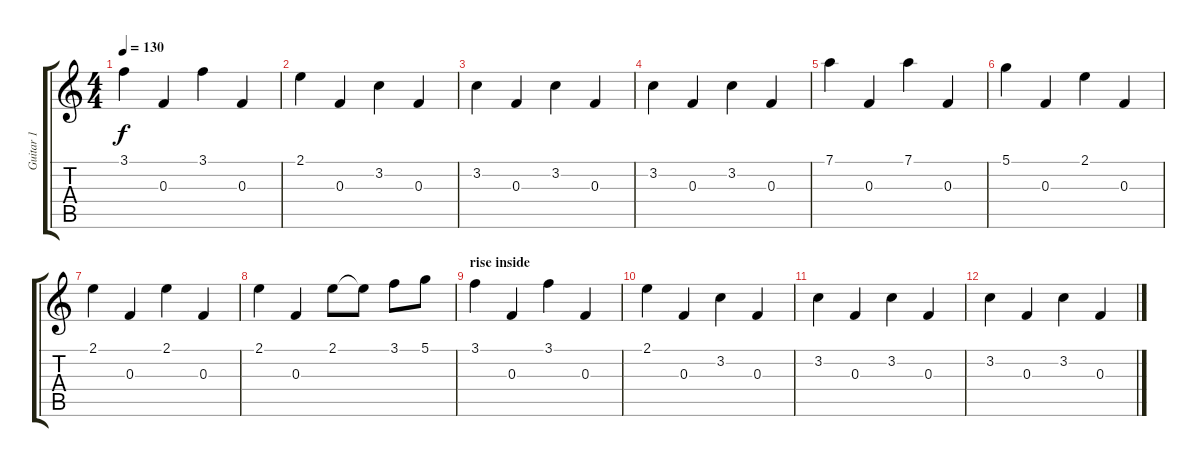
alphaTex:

\track ("Guitar 1" "Guitar 1") {instrument acousticguitarnylon}
\staff {score tabs}
\tuning (D4 A3 F3 C3 G2 C2) {hide}
\ts (4 4)
\tempo 130
\clef g2
\ks c
3.1.4{dy f} 0.3.4 3.1.4 0.3.4 |
2.1.4 0.3.4 3.2.4 0.3.4 |
3.2.4 0.3.4 3.2.4 0.3.4 |
3.2.4 0.3.4 3.2.4 0.3.4 |
7.1.4 0.3.4 7.1.4 0.3.4 |
5.1.4 0.3.4 2.1.4 0.3.4 |
2.1.4 0.3.4 2.1.4 0.3.4 |
2.1.4 0.3.4 2.1.8 2.1{t}.8 3.1.8 5.1.8 |
\section ("" "rise inside")
3.1.4 0.3.4 3.1.4 0.3.4 |
2.1.4 0.3.4 3.2.4 0.3.4 |
3.2.4 0.3.4 3.2.4 0.3.4 |
3.2.4 0.3.4 3.2.4 0.3.4
